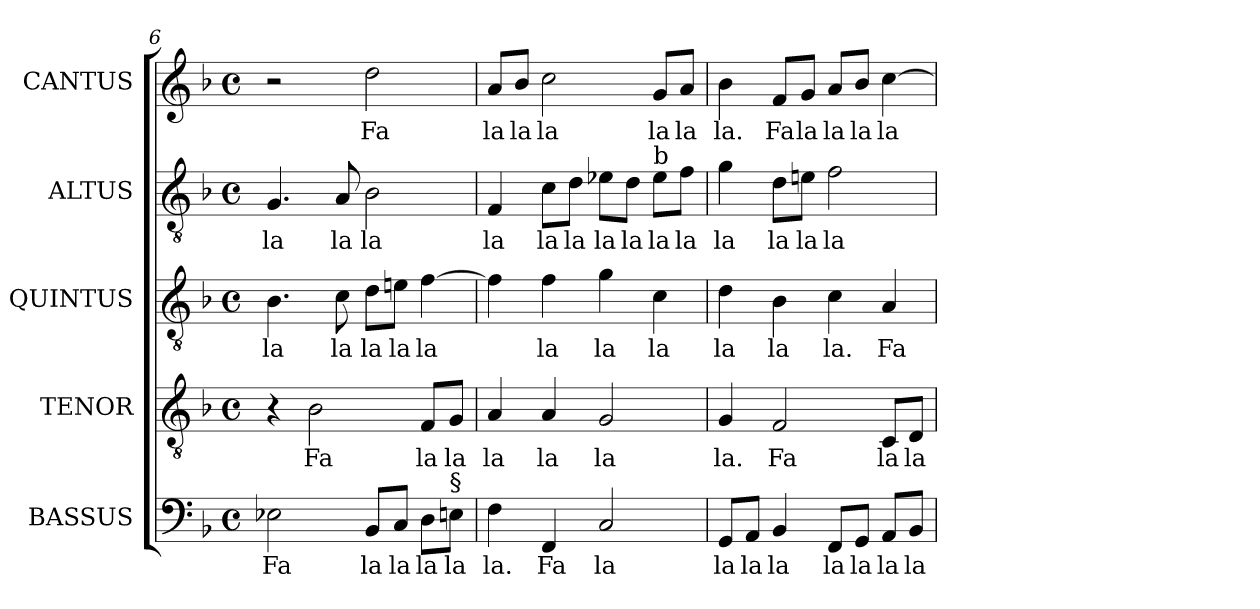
**kern	**text	**kern	**text	**kern	**text	**kern	**text	**kern	**text
*part5	*part5	*part4	*part4	*part3	*part3	*part2	*part2	*part1	*part1
*staff5	*staff5	*staff4	*staff4	*staff3	*staff3	*staff2	*staff2	*staff1	*staff1
*I"BASSUS	*	*I"TENOR	*	*I"QUINTUS	*	*I"ALTUS	*	*I"CANTUS	*
*I'B	*	*I'T	*	*	*	*I'A.	*	*I'S	*
!!LO:LB:g=z
*clefF4	*	*clefGv2	*	*clefGv2	*	*clefGv2	*	*clefG2	*
*	*	*ITrd7c12	*	*ITrd7c12	*	*ITrd7c12	*	*	*
*k[b-]	*	*k[b-]	*	*k[b-]	*	*k[b-]	*	*k[b-]	*
*F:	*	*F:	*	*F:	*	*F:	*	*F:	*
*M4/4	*	*M4/4	*	*M4/4	*	*M4/4	*	*M4/4	*
*met(c)	*	*met(c)	*	*met(c)	*	*met(c)	*	*met(c)	*
=6	=6	=6	=6	=6	=6	=6	=6	=6	=6
!	!LO:LY:b:color=#000000	!	!	!	!	!	!	!	!
!	!	!	!	!	!LO:LY:b:color=#000000	!	!	!	!
!	!	!	!	!	!	!	!LO:LY:b:color=#000000	!	!
2E-Xi\	Fa	4r	.	4.BB-i\	la	4.GGi/	la	2r	.
!	!	!	!LO:LY:b:color=#000000	!	!	!	!	!	!
.	.	2BB-i\	Fa	.	.	.	.	.	.
!	!	!	!	!	!LO:LY:b:color=#000000	!	!	!	!
!	!	!	!	!	!	!	!LO:LY:b:color=#000000	!	!
.	.	.	.	8Ci\	la	8AAi/	la	.	.
!	!LO:LY:b:color=#000000	!	!	!	!	!	!	!	!
!	!	!	!	!	!LO:LY:b:color=#000000	!	!	!	!
!	!	!	!	!	!	!	!LO:LY:b:color=#000000	!	!
!	!	!	!	!	!	!	!	!	!LO:LY:b:color=#000000
8BB-i/L	la	.	.	8Di\L	la	2BB-i\	la	2ddi\	Fa
!	!LO:LY:b:color=#000000	!	!	!	!	!	!	!	!
!	!	!	!	!	!LO:LY:b:color=#000000	!	!	!	!
8Ci/J	la	.	.	8Eni\J	la	.	.	.	.
!	!LO:LY:b:color=#000000	!	!	!	!	!	!	!	!
!	!	!	!LO:LY:b:color=#000000	!	!	!	!	!	!
!	!	!	!	!	!LO:LY:b:color=#000000	!	!	!	!
8Di\L	la	8FFi/L	la	[>4Fi\	la	.	.	.	.
!	!LO:LY:b:color=#000000	!	!	!	!	!	!	!	!
!LO:TX:a:t=§	!	!	!	!	!	!	!	!	!
!	!	!	!LO:LY:b:color=#000000	!	!	!	!	!	!
8Ei\J	la	8GGi/J	la	.	.	.	.	.	.
=7	=7	=7	=7	=7	=7	=7	=7	=7	=7
!	!LO:LY:b:color=#000000	!	!	!	!	!	!	!	!
!	!	!	!LO:LY:b:color=#000000	!	!	!	!	!	!
!	!	!	!	!	!	!	!LO:LY:b:color=#000000	!	!
!	!	!	!	!	!	!	!	!	!LO:LY:b:color=#000000
4Fi\	la.	4AAi/	la	4Fi\]	.	4FFi/	la	8ai/L	la
!	!	!	!	!	!	!	!	!	!LO:LY:b:color=#000000
.	.	.	.	.	.	.	.	8b-i/J	la
!	!LO:LY:b:color=#000000	!	!	!	!	!	!	!	!
!	!	!	!LO:LY:b:color=#000000	!	!	!	!	!	!
!	!	!	!	!	!LO:LY:b:color=#000000	!	!	!	!
!	!	!	!	!	!	!	!LO:LY:b:color=#000000	!	!
!	!	!	!	!	!	!	!	!	!LO:LY:b:color=#000000
4FFi/	Fa	4AAi/	la	4Fi\	la	8Ci\L	la	2cci\	la
!	!	!	!	!	!	!	!LO:LY:b:color=#000000	!	!
.	.	.	.	.	.	8Di\J	la	.	.
!	!LO:LY:b:color=#000000	!	!	!	!	!	!	!	!
!	!	!	!LO:LY:b:color=#000000	!	!	!	!	!	!
!	!	!	!	!	!LO:LY:b:color=#000000	!	!	!	!
!	!	!	!	!	!	!	!LO:LY:b:color=#000000	!	!
2Ci/	la	2GGi/	la	4Gi\	la	8E-Xi\L	la	.	.
!	!	!	!	!	!	!	!LO:LY:b:color=#000000	!	!
.	.	.	.	.	.	8Di\J	la	.	.
!	!	!	!	!	!LO:LY:b:color=#000000	!	!	!	!
!	!	!	!	!	!	!	!LO:LY:b:color=#000000	!	!
!	!	!	!	!	!	!LO:TX:a:t=b	!	!	!
!	!	!	!	!	!	!	!	!	!LO:LY:b:color=#000000
.	.	.	.	4Ci\	la	8E-i\L	la	8gi/L	la
!	!	!	!	!	!	!	!LO:LY:b:color=#000000	!	!
!	!	!	!	!	!	!	!	!	!LO:LY:b:color=#000000
.	.	.	.	.	.	8Fi\J	la	8ai/J	la
=8	=8	=8	=8	=8	=8	=8	=8	=8	=8
!	!LO:LY:b:color=#000000	!	!	!	!	!	!	!	!
!	!	!	!LO:LY:b:color=#000000	!	!	!	!	!	!
!	!	!	!	!	!LO:LY:b:color=#000000	!	!	!	!
!	!	!	!	!	!	!	!LO:LY:b:color=#000000	!	!
!	!	!	!	!	!	!	!	!	!LO:LY:b:color=#000000
8GGi/L	la	4GGi/	la.	4Di\	la	4Gi\	la	4b-i\	la.
!	!LO:LY:b:color=#000000	!	!	!	!	!	!	!	!
8AAi/J	la	.	.	.	.	.	.	.	.
!	!LO:LY:b:color=#000000	!	!	!	!	!	!	!	!
!	!	!	!LO:LY:b:color=#000000	!	!	!	!	!	!
!	!	!	!	!	!LO:LY:b:color=#000000	!	!	!	!
!	!	!	!	!	!	!	!LO:LY:b:color=#000000	!	!
!	!	!	!	!	!	!	!	!	!LO:LY:b:color=#000000
4BB-i/	la	2FFi/	Fa	4BB-i\	la	8Di\L	la	8fi/L	Fa
!	!	!	!	!	!	!	!LO:LY:b:color=#000000	!	!
!	!	!	!	!	!	!	!	!	!LO:LY:b:color=#000000
.	.	.	.	.	.	8Eni\J	la	8gi/J	la
!	!LO:LY:b:color=#000000	!	!	!	!	!	!	!	!
!	!	!	!	!	!LO:LY:b:color=#000000	!	!	!	!
!	!	!	!	!	!	!	!LO:LY:b:color=#000000	!	!
!	!	!	!	!	!	!	!	!	!LO:LY:b:color=#000000
8FFi/L	la	.	.	4Ci\	la.	2Fi\	la	8ai/L	la
!	!LO:LY:b:color=#000000	!	!	!	!	!	!	!	!
!	!	!	!	!	!	!	!	!	!LO:LY:b:color=#000000
8GGi/J	la	.	.	.	.	.	.	8b-i/J	la
!	!LO:LY:b:color=#000000	!	!	!	!	!	!	!	!
!	!	!	!LO:LY:b:color=#000000	!	!	!	!	!	!
!	!	!	!	!	!LO:LY:b:color=#000000	!	!	!	!
!	!	!	!	!	!	!	!	!	!LO:LY:b:color=#000000
8AAi/L	la	8CCi/L	la	4AAi/	Fa	.	.	[>4cci\	la
!	!LO:LY:b:color=#000000	!	!	!	!	!	!	!	!
!	!	!	!LO:LY:b:color=#000000	!	!	!	!	!	!
8BB-i/J	la	8DDi/J	la	.	.	.	.	.	.
=	=	=	=	=	=	=	=	=	=
*-	*-	*-	*-	*-	*-	*-	*-	*-	*-
